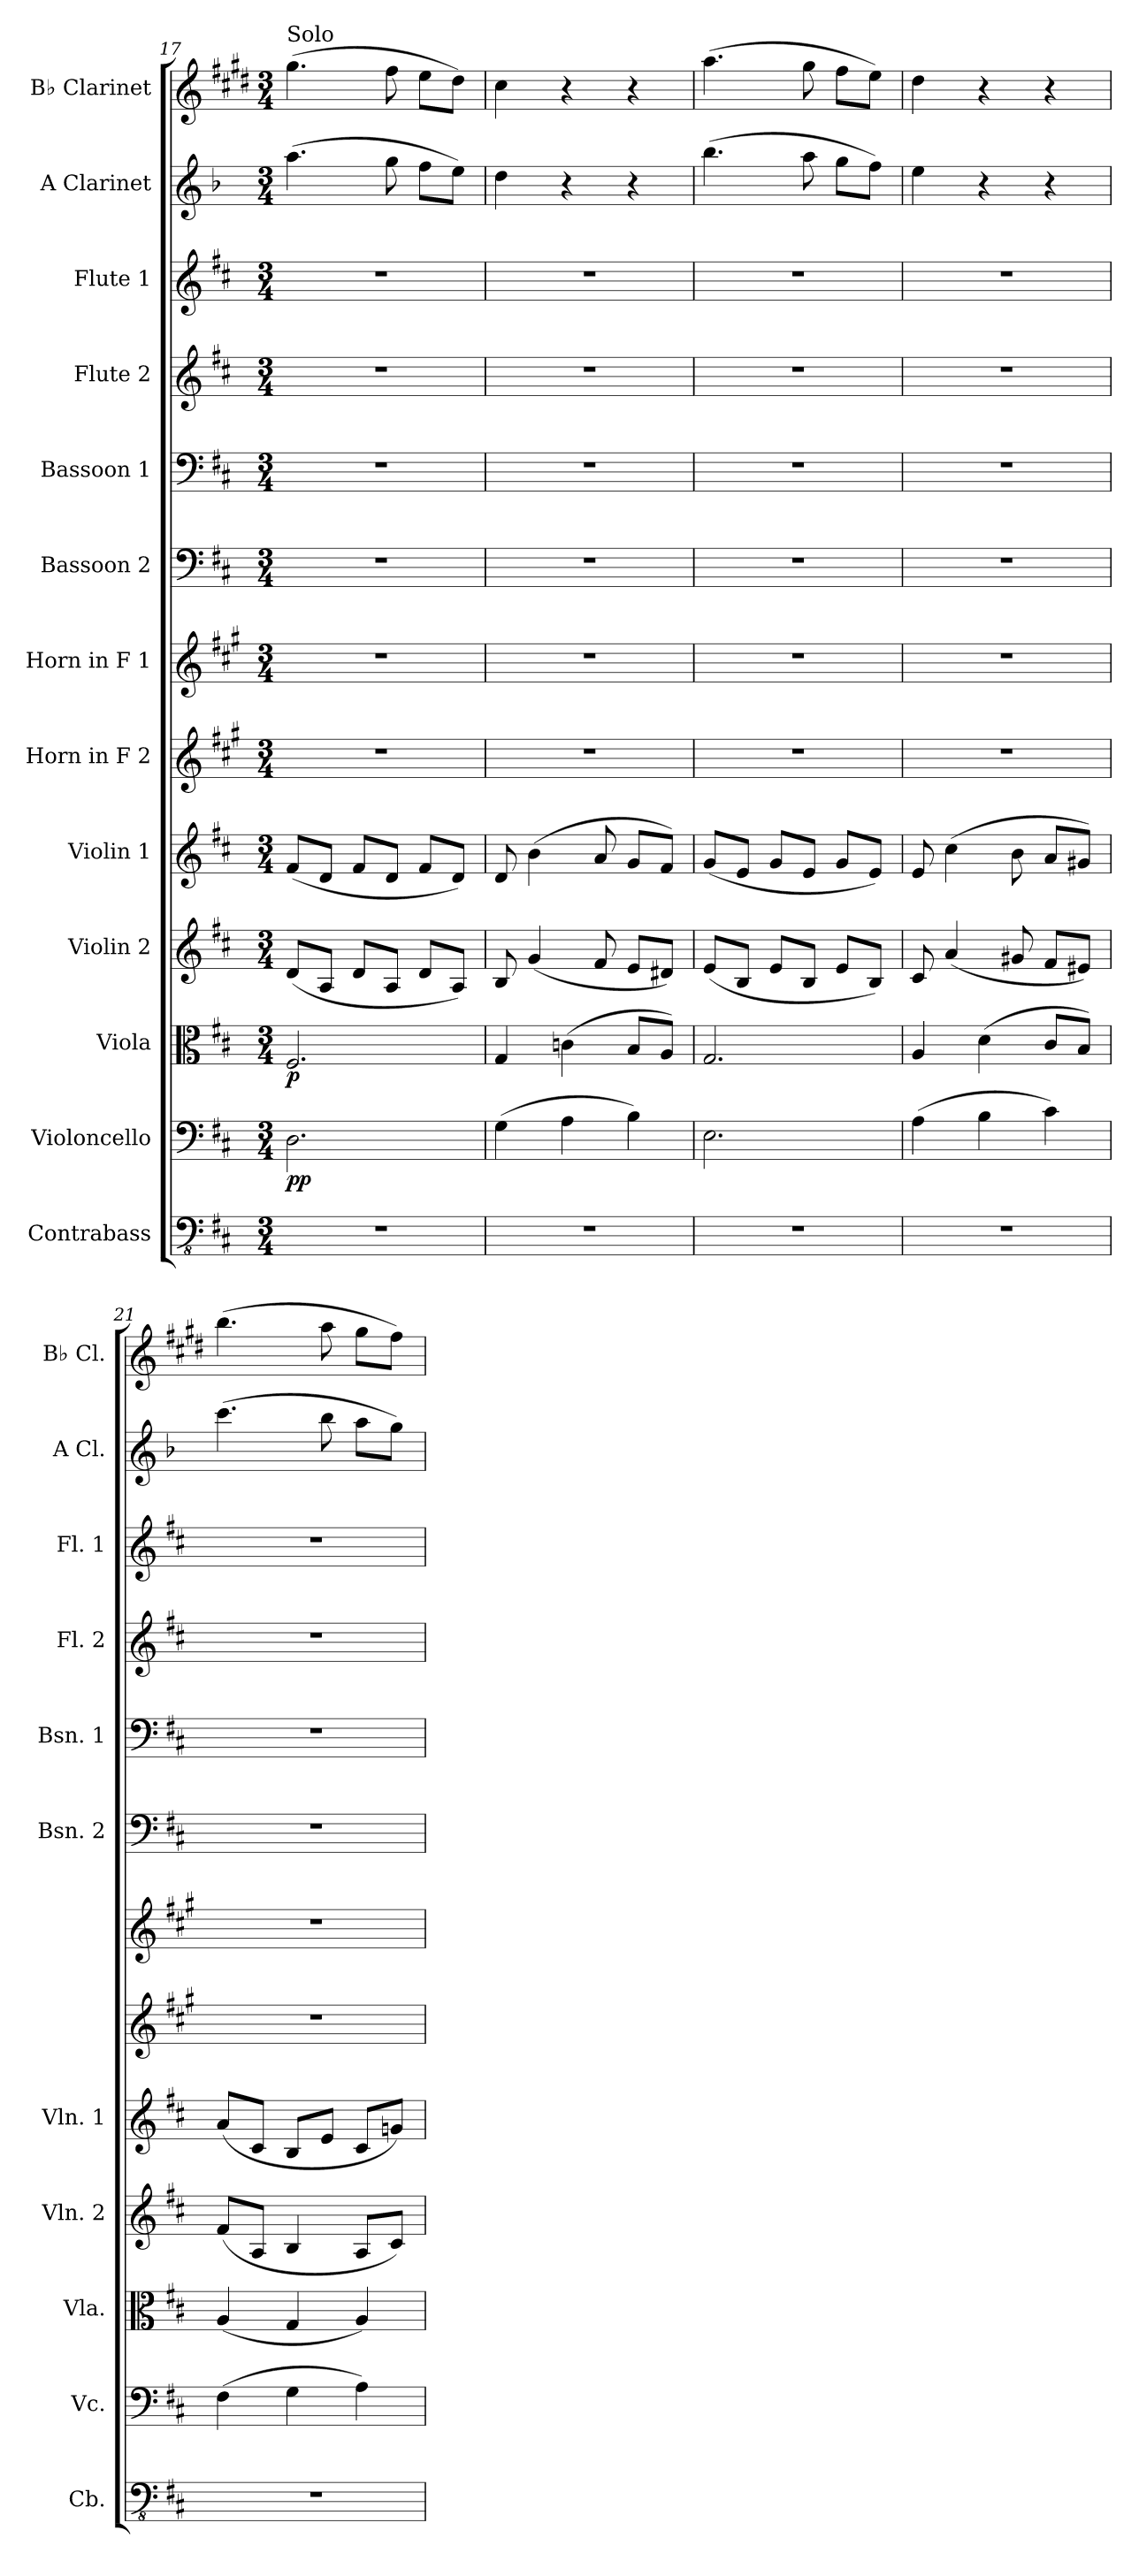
**kern	**kern	**dynam	**kern	**dynam	**kern	**kern	**kern	**kern	**kern	**kern	**kern	**kern	**kern	**kern
*part13	*part12	*part12	*part11	*part11	*part10	*part9	*part8	*part7	*part6	*part5	*part4	*part3	*part2	*part1
*staff13	*staff12	*staff12	*staff11	*staff11	*staff10	*staff9	*staff8	*staff7	*staff6	*staff5	*staff4	*staff3	*staff2	*staff1
*I"Contrabass	*I"Violoncello	*	*I"Viola	*	*I"Violin 2	*I"Violin 1	*I"Horn in F 2	*I"Horn in F 1	*I"Bassoon 2	*I"Bassoon 1	*I"Flute 2	*I"Flute 1	*I"A Clarinet	*I"B♭ Clarinet
*I'Cb.	*I'Vc.	*	*I'Vla.	*	*I'Vln. 2	*I'Vln. 1	*	*	*I'Bsn. 2	*I'Bsn. 1	*I'Fl. 2	*I'Fl. 1	*I'A Cl.	*I'B♭ Cl.
*clefFv4	*clefF4	*	*clefC3	*	*clefG2	*clefG2	*clefG2	*clefG2	*clefF4	*clefF4	*clefG2	*clefG2	*clefG2	*clefG2
*ITrd7c12	*	*	*	*	*	*	*ITrd4c7	*ITrd4c7	*	*	*	*	*ITrd2c3	*ITrd1c2
*k[f#c#]	*k[f#c#]	*	*k[f#c#]	*	*k[f#c#]	*k[f#c#]	*k[f#c#]	*k[f#c#]	*k[f#c#]	*k[f#c#]	*k[f#c#]	*k[f#c#]	*k[f#c#]	*k[f#c#]
*M3/4	*M3/4	*	*M3/4	*	*M3/4	*M3/4	*M3/4	*M3/4	*M3/4	*M3/4	*M3/4	*M3/4	*M3/4	*M3/4
=17	=17	=17	=17	=17	=17	=17	=17	=17	=17	=17	=17	=17	=17	=17
!	!	!	!	!	!	!	!	!	!	!	!	!	!	!LO:TX:a:t=Solo
!	!	!LO:DY:b	!	!	!	!	!	!	!	!	!	!	!	!
!	!	!LO:DY:n=1:b	!	!LO:DY:b	!	!	!	!	!	!	!	!	!	!
2.r	2.D\	p p	2.F#/	p	(<8d/L	(<8f#/L	2.r	2.r	2.r	2.r	2.r	2.r	(>4.ff#\	(>4.ff#\
.	.	.	.	.	8A/J	8d/J	.	.	.	.	.	.	.	.
.	.	.	.	.	8d/L	8f#/L	.	.	.	.	.	.	.	.
.	.	.	.	.	8A/J	8d/J	.	.	.	.	.	.	8ee\	8ee\
.	.	.	.	.	8d/L	8f#/L	.	.	.	.	.	.	8dd\L	8dd\L
.	.	.	.	.	8A/J)	8d/J)	.	.	.	.	.	.	8cc#\J)	8cc#\J)
!!LO:PB:g=z
=18	=18	=18	=18	=18	=18	=18	=18	=18	=18	=18	=18	=18	=18	=18
2.r	(>4G\	.	4G/	.	8B/	8d/	2.r	2.r	2.r	2.r	2.r	2.r	4b\	4b\
.	.	.	.	.	(<4g/	(>4b\	.	.	.	.	.	.	.	.
.	4A\	.	(>4cn\	.	.	.	.	.	.	.	.	.	4r	4r
.	.	.	.	.	8f#/	8a/	.	.	.	.	.	.	.	.
.	4B\)	.	8B/L	.	8e/L	8g/L	.	.	.	.	.	.	4r	4r
.	.	.	8A/J)	.	8d#X/J)	8f#/J)	.	.	.	.	.	.	.	.
=19	=19	=19	=19	=19	=19	=19	=19	=19	=19	=19	=19	=19	=19	=19
2.r	2.E\	.	2.G/	.	(<8e/L	(<8g/L	2.r	2.r	2.r	2.r	2.r	2.r	(>4.gg\	(>4.gg\
.	.	.	.	.	8B/J	8e/J	.	.	.	.	.	.	.	.
.	.	.	.	.	8e/L	8g/L	.	.	.	.	.	.	.	.
.	.	.	.	.	8B/J	8e/J	.	.	.	.	.	.	8ff#\	8ff#\
.	.	.	.	.	8e/L	8g/L	.	.	.	.	.	.	8ee\L	8ee\L
.	.	.	.	.	8B/J)	8e/J)	.	.	.	.	.	.	8dd\J)	8dd\J)
=20	=20	=20	=20	=20	=20	=20	=20	=20	=20	=20	=20	=20	=20	=20
2.r	(>4A\	.	4A/	.	8c#/	8e/	2.r	2.r	2.r	2.r	2.r	2.r	4cc#\	4cc#\
.	.	.	.	.	(<4a/	(>4cc#\	.	.	.	.	.	.	.	.
.	4B\	.	(>4d\	.	.	.	.	.	.	.	.	.	4r	4r
.	.	.	.	.	8g#X/	8b\	.	.	.	.	.	.	.	.
.	4c#\)	.	8c#/L	.	8f#/L	8a/L	.	.	.	.	.	.	4r	4r
.	.	.	8B/J)	.	8e#X/J)	8g#X/J)	.	.	.	.	.	.	.	.
=21	=21	=21	=21	=21	=21	=21	=21	=21	=21	=21	=21	=21	=21	=21
2.r	(>4F#\	.	(<4A/	.	(<8f#/L	(<8a/L	2.r	2.r	2.r	2.r	2.r	2.r	(>4.aa\	(>4.aa\
.	.	.	.	.	8A/J	8c#/J	.	.	.	.	.	.	.	.
.	4G\	.	4G/	.	4B/	8B/L	.	.	.	.	.	.	.	.
.	.	.	.	.	.	8e/J	.	.	.	.	.	.	8gg\	8gg\
.	4A\)	.	4A/)	.	8A/L	8c#/L	.	.	.	.	.	.	8ff#\L	8ff#\L
.	.	.	.	.	8c#/J)	8gn/J)	.	.	.	.	.	.	8ee\J)	8ee\J)
=	=	=	=	=	=	=	=	=	=	=	=	=	=	=
*-	*-	*-	*-	*-	*-	*-	*-	*-	*-	*-	*-	*-	*-	*-
